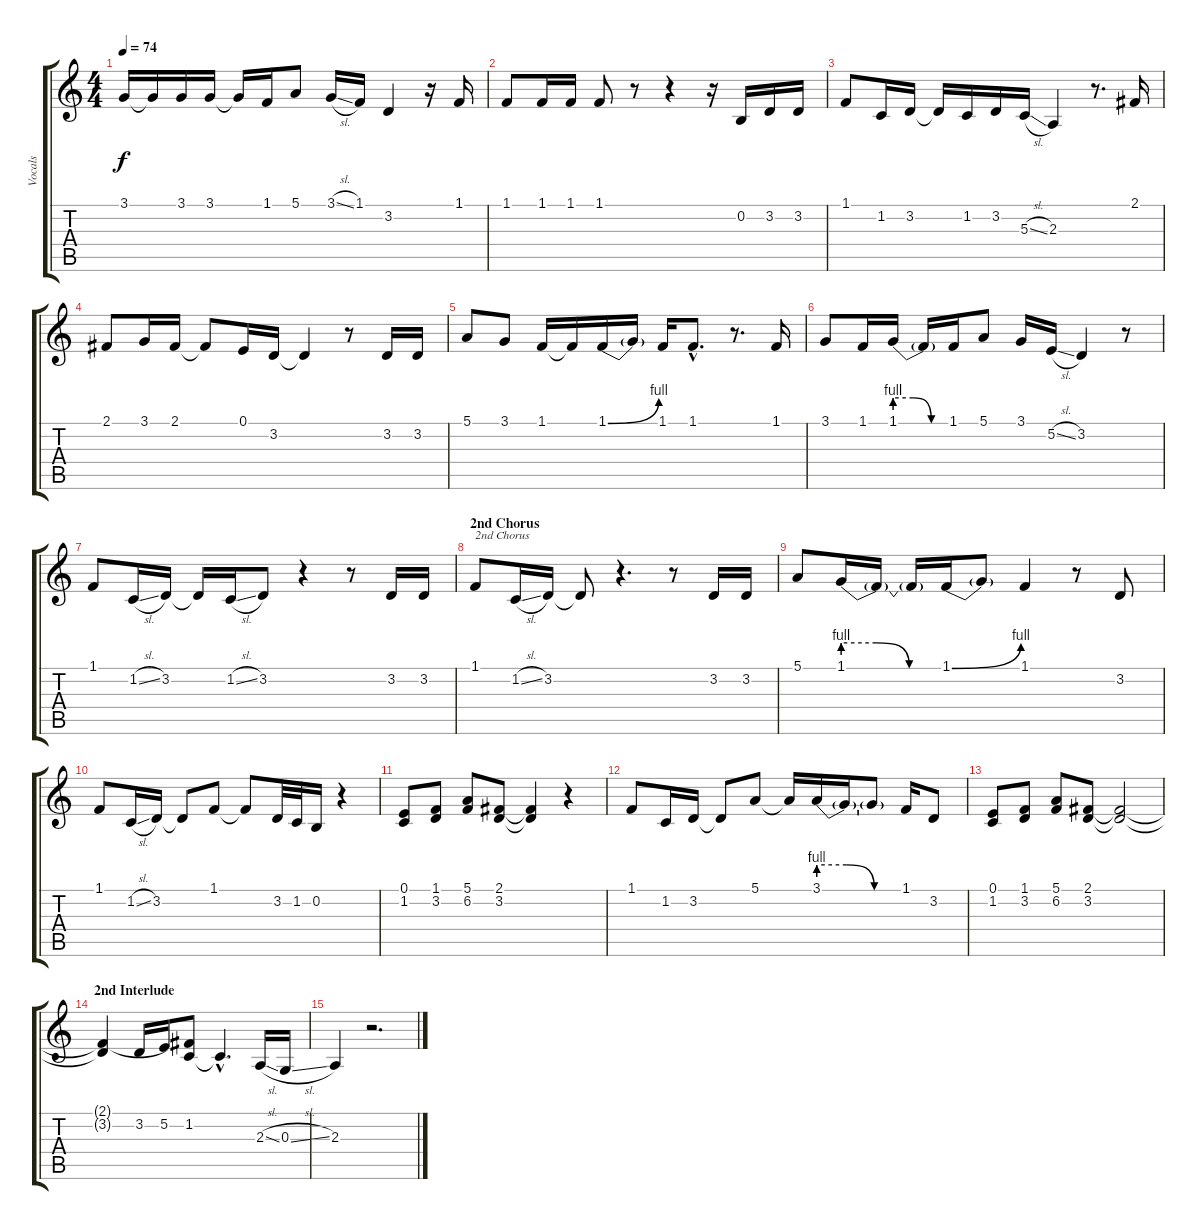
\track ("Vocals" "Vocals") {instrument tenorsax}
\staff {score tabs}
\tuning (E4 B3 G3 D3 A2 E2) {hide}
\ts (4 4)
\tempo 74
\clef g2
\ks c
3.1.16{dy f} 3.1{t}.16 3.1.16 3.1.16 3.1{t}.16 1.1.16 5.1.8 3.1{sl}.16 1.1.16 3.2.4 r.16 1.1.16 |
1.1.8 1.1.16 1.1.16 1.1.8 r.8 r.4 r.16 0.2.16 3.2.16 3.2.16 |
1.1.8 1.2.16 3.2.16 3.2{t}.16 1.2.16 3.2.16 5.3{sl}.16 2.3.4 r.8{d} 2.1.16 |
2.1.8 3.1.16 2.1.16 2.1{t}.8 0.1.16 3.2.16 3.2{t}.4 r.8 3.2.16 3.2.16 |
5.1.8 3.1.8 1.1.16 1.1{t}.16 1.1{be (bend 0 0 60 4)}.16 1.1{t}.16 1.1.16 1.1{hac}.8{d} r.8{d} 1.1.16 |
3.1.8 1.1.16 1.1{be (custom 0 4 20 4 40 0 60 0)}.16 1.1{t}.16 1.1.16 5.1.8 3.1.16 5.2{sl}.16 3.2.4 r.8 |
1.1.8 1.2{sl}.16 3.2.16 3.2{t}.16 1.2{sl}.16 3.2.8 r.4 r.8 3.2.16 3.2.16 |
\section ("" "2nd Chorus")
1.1.8{txt "2nd Chorus"} 1.2{sl}.16 3.2.16 3.2{t}.8 r.4{d} r.8 3.2.16 3.2.16 |
5.1.8 1.1{be (custom 0 4 20 4 40 0 60 0)}.16 1.1{t}.16 1.1{t}.16 1.1{be (bend 0 0 60 4)}.16 1.1{t}.8 1.1.4 r.8 3.2.8 |
1.1.8 1.2{sl}.16 3.2.16 3.2{t}.8 1.1.8 1.1{t}.8 3.2.32 1.2.32 0.2.16 r.4 |
(0.1 1.2).8 (1.1 3.2).8 (5.1 6.2).8 (2.1 3.2).8 (2.1{t} 3.2{t}).4 r.4 |
1.1.8 1.2.16 3.2.16 3.2{t}.8 5.1.8 5.1{t}.16 3.1{be (custom 0 4 20 4 40 0 60 0)}.16 3.1{t}.16 3.1{t}.8 1.1.16 3.2.8 |
(0.1 1.2).8 (1.1 3.2).8 (5.1 6.2).8 (2.1 3.2).8 (2.1{t} 3.2{t}).2 |
\section ("" "2nd Interlude")
(2.1{t} 3.2{t}).4 3.2.16 5.2.16 (2.1{t} 1.2).8 1.2{hac t}.4{d} 2.3{sl}.16 0.3{sl}.16 |
2.3.4 r.2{d}
